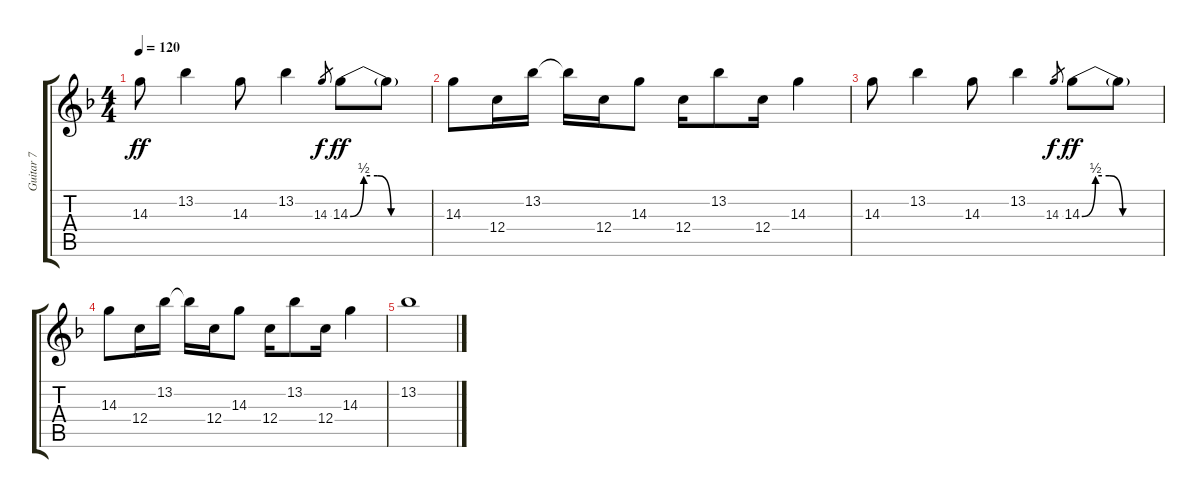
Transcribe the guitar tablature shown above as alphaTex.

\track ("Guitar 7" "Guitar 7") {instrument overdrivenguitar}
\staff {score tabs}
\tuning (D4 A3 F3 C3 G2 C2) {hide}
\ts (4 4)
\tempo 120
\clef g2
\ks f
14.3.8{dy ff} 13.2.4 14.3.8 13.2.4 14.3.8{gr dy f} 14.3{be (custom 0 0 10 2 20 2 30 0 60 0)}.8{dy ff} 14.3{t}.8 |
14.3.8 12.4.16 13.2.16 13.2{t}.16 12.4.16 14.3.8 12.4.16 13.2.8 12.4.16 14.3.4 |
14.3.8 13.2.4 14.3.8 13.2.4 14.3.8{gr dy f} 14.3{be (custom 0 0 10 2 20 2 30 0 60 0)}.8{dy ff} 14.3{t}.8 |
14.3.8 12.4.16 13.2.16 13.2{t}.16 12.4.16 14.3.8 12.4.16 13.2.8 12.4.16 14.3.4 |
13.2.1
